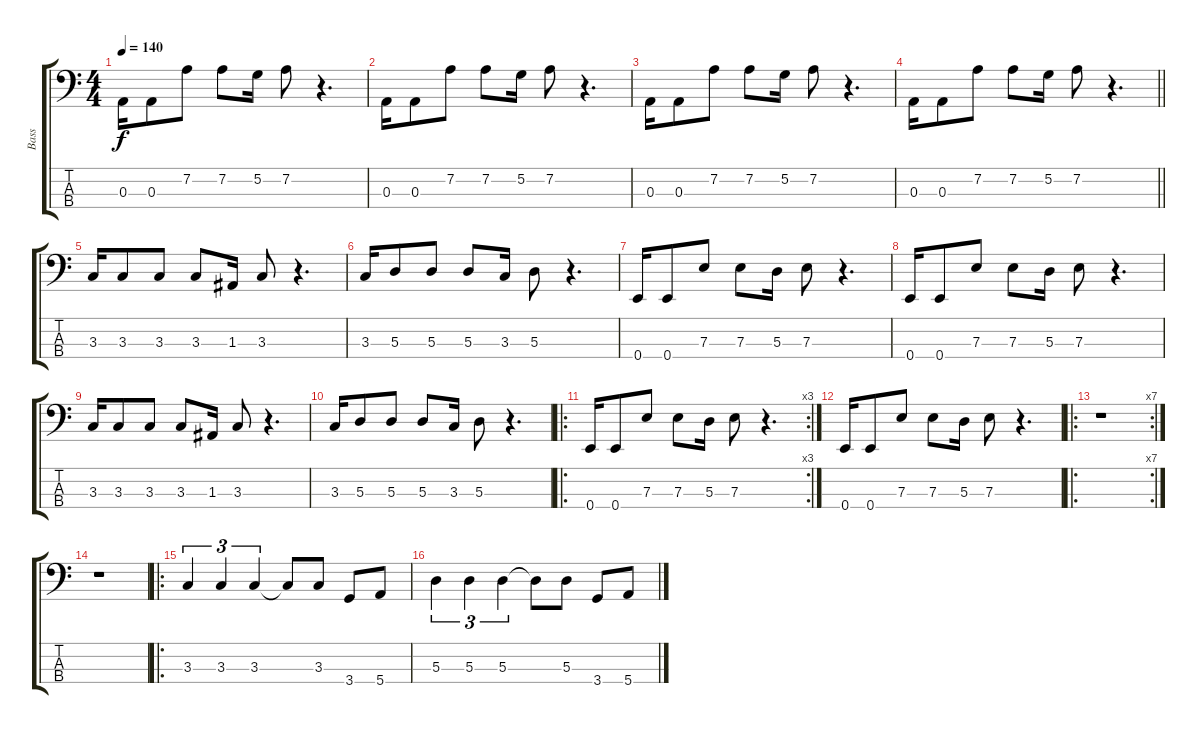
\track ("Bass" "Bass") {instrument electricbassfinger}
\staff {score tabs}
\tuning (G2 D2 A1 E1) {hide}
\ts (4 4)
\tempo 140
\clef f4
\ks c
0.3.16{dy f} 0.3.8 7.2.8 7.2.8 5.2.16 7.2.8 r.4{d} |
0.3.16 0.3.8 7.2.8 7.2.8 5.2.16 7.2.8 r.4{d} |
0.3.16 0.3.8 7.2.8 7.2.8 5.2.16 7.2.8 r.4{d} |
\barLineRight lightlight
0.3.16 0.3.8 7.2.8 7.2.8 5.2.16 7.2.8 r.4{d} |
3.3.16 3.3.8 3.3.8 3.3.8 1.3.16 3.3.8 r.4{d} |
3.3.16 5.3.8 5.3.8 5.3.8 3.3.16 5.3.8 r.4{d} |
0.4.16 0.4.8 7.3.8 7.3.8 5.3.16 7.3.8 r.4{d} |
0.4.16 0.4.8 7.3.8 7.3.8 5.3.16 7.3.8 r.4{d} |
3.3.16 3.3.8 3.3.8 3.3.8 1.3.16 3.3.8 r.4{d} |
3.3.16 5.3.8 5.3.8 5.3.8 3.3.16 5.3.8 r.4{d} |
\ro
\rc 3
0.4.16 0.4.8 7.3.8 7.3.8 5.3.16 7.3.8 r.4{d} |
0.4.16 0.4.8 7.3.8 7.3.8 5.3.16 7.3.8 r.4{d} |
\ro
\rc 7
r.1 |
r.1 |
\ro
3.3.4{tu (3 2)} 3.3.4{tu (3 2)} 3.3.4{tu (3 2)} 3.3{t}.8 3.3.8 3.4.8 5.4.8 |
5.3.4{tu (3 2)} 5.3.4{tu (3 2)} 5.3.4{tu (3 2)} 5.3{t}.8 5.3.8 3.4.8 5.4.8
